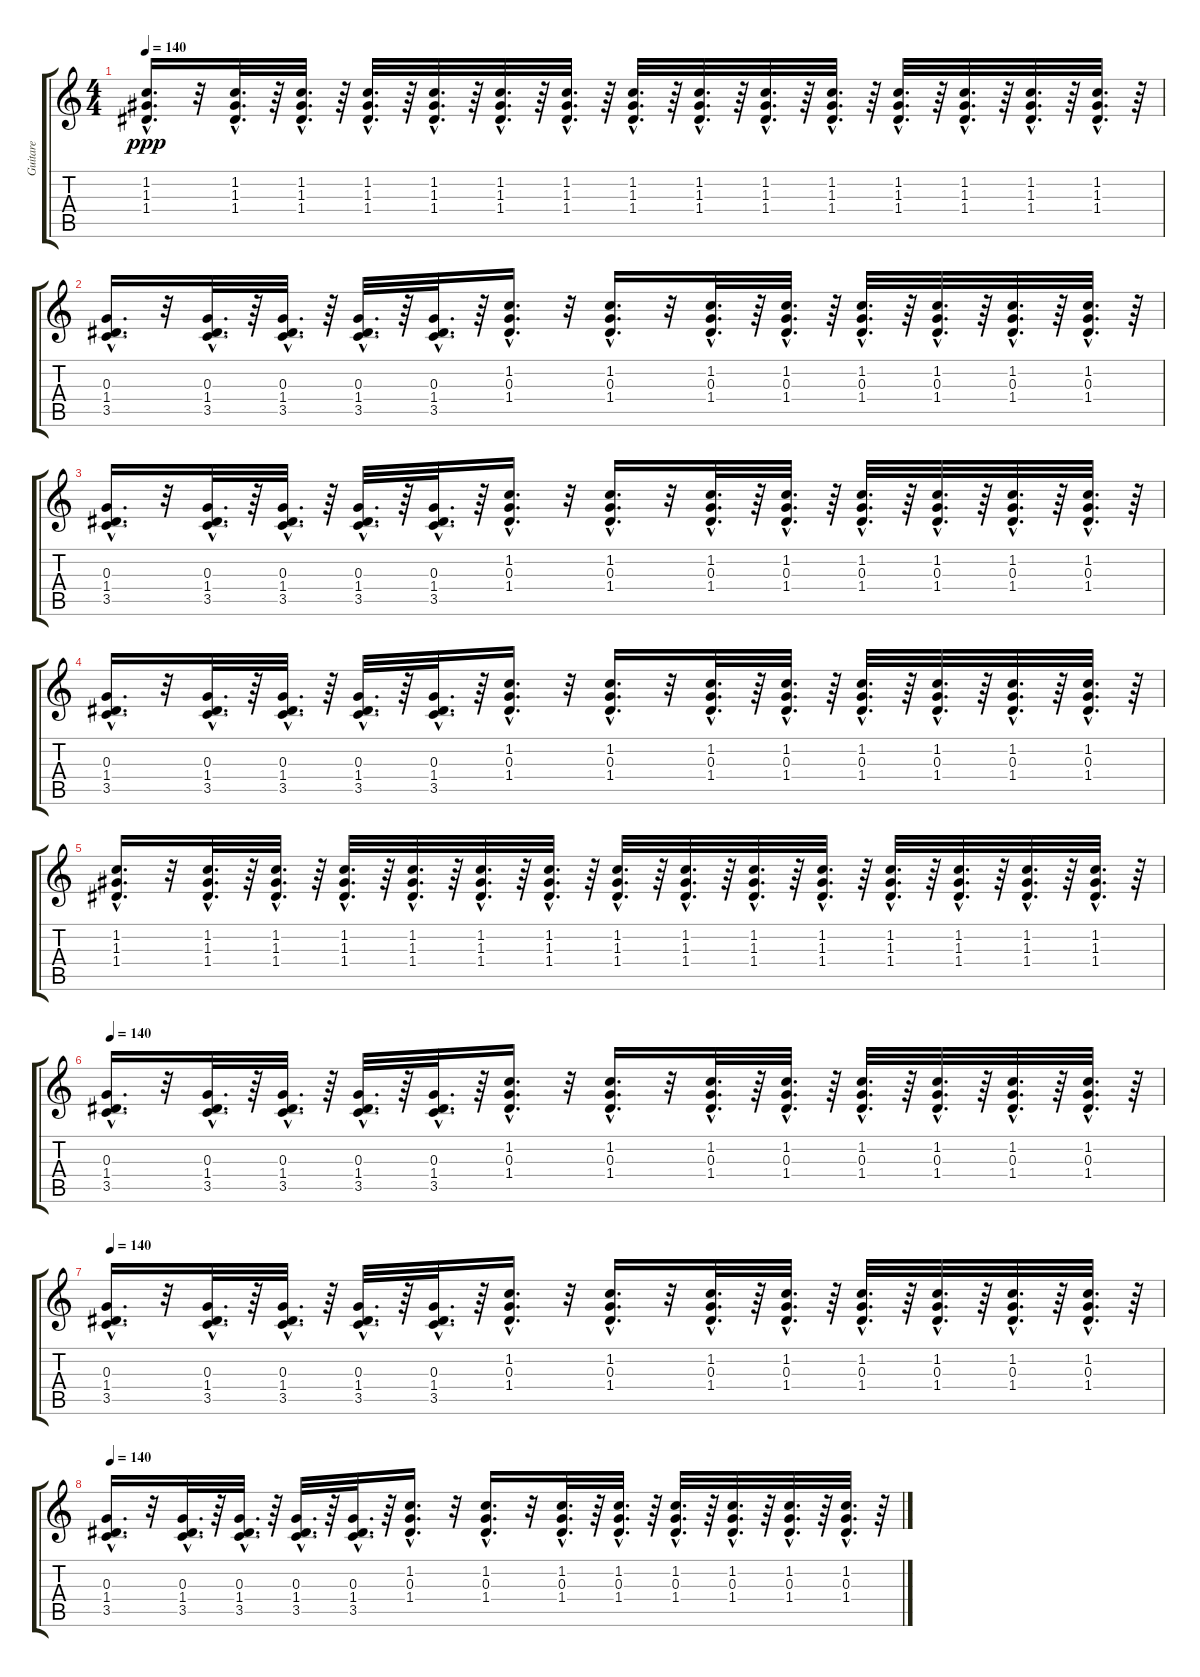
\track ("Guitare" "Guitare") {instrument acousticguitarnylon}
\staff {score tabs}
\tuning (E4 B3 G3 D3 A2 E2) {hide}
\ts (4 4)
\tempo 140
\clef g2
\ks c
(1.2{hac} 1.3{hac} 1.4{hac}).16{d dy ppp} r.32 (1.2{hac} 1.3{hac} 1.4{hac}).32{d} r.64 (1.2{hac} 1.3{hac} 1.4{hac}).32{d} r.64 (1.2{hac} 1.3{hac} 1.4{hac}).32{d} r.64 (1.2{hac} 1.3{hac} 1.4{hac}).32{d} r.64 (1.2{hac} 1.3{hac} 1.4{hac}).32{d} r.64 (1.2{hac} 1.3{hac} 1.4{hac}).32{d} r.64 (1.2{hac} 1.3{hac} 1.4{hac}).32{d} r.64 (1.2{hac} 1.3{hac} 1.4{hac}).32{d} r.64 (1.2{hac} 1.3{hac} 1.4{hac}).32{d} r.64 (1.2{hac} 1.3{hac} 1.4{hac}).32{d} r.64 (1.2{hac} 1.3{hac} 1.4{hac}).32{d} r.64 (1.2{hac} 1.3{hac} 1.4{hac}).32{d} r.64 (1.2{hac} 1.3{hac} 1.4{hac}).32{d} r.64 (1.2{hac} 1.3{hac} 1.4{hac}).32{d} r.64 |
(0.3{hac} 1.4{hac} 3.5{hac}).16{d} r.32 (0.3{hac} 1.4{hac} 3.5{hac}).32{d} r.64 (0.3{hac} 1.4{hac} 3.5{hac}).32{d} r.64 (0.3{hac} 1.4{hac} 3.5{hac}).32{d} r.64 (0.3{hac} 1.4{hac} 3.5{hac}).32{d} r.64 (1.2{hac} 0.3{hac} 1.4{hac}).16{d} r.32 (1.2{hac} 0.3{hac} 1.4{hac}).16{d} r.32 (1.2{hac} 0.3{hac} 1.4{hac}).32{d} r.64 (1.2{hac} 0.3{hac} 1.4{hac}).32{d} r.64 (1.2{hac} 0.3{hac} 1.4{hac}).32{d} r.64 (1.2{hac} 0.3{hac} 1.4{hac}).32{d} r.64 (1.2{hac} 0.3{hac} 1.4{hac}).32{d} r.64 (1.2{hac} 0.3{hac} 1.4{hac}).32{d} r.64 |
(0.3{hac} 1.4{hac} 3.5{hac}).16{d} r.32 (0.3{hac} 1.4{hac} 3.5{hac}).32{d} r.64 (0.3{hac} 1.4{hac} 3.5{hac}).32{d} r.64 (0.3{hac} 1.4{hac} 3.5{hac}).32{d} r.64 (0.3{hac} 1.4{hac} 3.5{hac}).32{d} r.64 (1.2{hac} 0.3{hac} 1.4{hac}).16{d} r.32 (1.2{hac} 0.3{hac} 1.4{hac}).16{d} r.32 (1.2{hac} 0.3{hac} 1.4{hac}).32{d} r.64 (1.2{hac} 0.3{hac} 1.4{hac}).32{d} r.64 (1.2{hac} 0.3{hac} 1.4{hac}).32{d} r.64 (1.2{hac} 0.3{hac} 1.4{hac}).32{d} r.64 (1.2{hac} 0.3{hac} 1.4{hac}).32{d} r.64 (1.2{hac} 0.3{hac} 1.4{hac}).32{d} r.64 |
(0.3{hac} 1.4{hac} 3.5{hac}).16{d} r.32 (0.3{hac} 1.4{hac} 3.5{hac}).32{d} r.64 (0.3{hac} 1.4{hac} 3.5{hac}).32{d} r.64 (0.3{hac} 1.4{hac} 3.5{hac}).32{d} r.64 (0.3{hac} 1.4{hac} 3.5{hac}).32{d} r.64 (1.2{hac} 0.3{hac} 1.4{hac}).16{d} r.32 (1.2{hac} 0.3{hac} 1.4{hac}).16{d} r.32 (1.2{hac} 0.3{hac} 1.4{hac}).32{d} r.64 (1.2{hac} 0.3{hac} 1.4{hac}).32{d} r.64 (1.2{hac} 0.3{hac} 1.4{hac}).32{d} r.64 (1.2{hac} 0.3{hac} 1.4{hac}).32{d} r.64 (1.2{hac} 0.3{hac} 1.4{hac}).32{d} r.64 (1.2{hac} 0.3{hac} 1.4{hac}).32{d} r.64 |
(1.2{hac} 1.3{hac} 1.4{hac}).16{d} r.32 (1.2{hac} 1.3{hac} 1.4{hac}).32{d} r.64 (1.2{hac} 1.3{hac} 1.4{hac}).32{d} r.64 (1.2{hac} 1.3{hac} 1.4{hac}).32{d} r.64 (1.2{hac} 1.3{hac} 1.4{hac}).32{d} r.64 (1.2{hac} 1.3{hac} 1.4{hac}).32{d} r.64 (1.2{hac} 1.3{hac} 1.4{hac}).32{d} r.64 (1.2{hac} 1.3{hac} 1.4{hac}).32{d} r.64 (1.2{hac} 1.3{hac} 1.4{hac}).32{d} r.64 (1.2{hac} 1.3{hac} 1.4{hac}).32{d} r.64 (1.2{hac} 1.3{hac} 1.4{hac}).32{d} r.64 (1.2{hac} 1.3{hac} 1.4{hac}).32{d} r.64 (1.2{hac} 1.3{hac} 1.4{hac}).32{d} r.64 (1.2{hac} 1.3{hac} 1.4{hac}).32{d} r.64 (1.2{hac} 1.3{hac} 1.4{hac}).32{d} r.64 |
\tempo 140
(0.3{hac} 1.4{hac} 3.5{hac}).16{d} r.32 (0.3{hac} 1.4{hac} 3.5{hac}).32{d} r.64 (0.3{hac} 1.4{hac} 3.5{hac}).32{d} r.64 (0.3{hac} 1.4{hac} 3.5{hac}).32{d} r.64 (0.3{hac} 1.4{hac} 3.5{hac}).32{d} r.64 (1.2{hac} 0.3{hac} 1.4{hac}).16{d} r.32 (1.2{hac} 0.3{hac} 1.4{hac}).16{d} r.32 (1.2{hac} 0.3{hac} 1.4{hac}).32{d} r.64 (1.2{hac} 0.3{hac} 1.4{hac}).32{d} r.64 (1.2{hac} 0.3{hac} 1.4{hac}).32{d} r.64 (1.2{hac} 0.3{hac} 1.4{hac}).32{d} r.64 (1.2{hac} 0.3{hac} 1.4{hac}).32{d} r.64 (1.2{hac} 0.3{hac} 1.4{hac}).32{d} r.64 |
\tempo 140
(0.3{hac} 1.4{hac} 3.5{hac}).16{d} r.32 (0.3{hac} 1.4{hac} 3.5{hac}).32{d} r.64 (0.3{hac} 1.4{hac} 3.5{hac}).32{d} r.64 (0.3{hac} 1.4{hac} 3.5{hac}).32{d} r.64 (0.3{hac} 1.4{hac} 3.5{hac}).32{d} r.64 (1.2{hac} 0.3{hac} 1.4{hac}).16{d} r.32 (1.2{hac} 0.3{hac} 1.4{hac}).16{d} r.32 (1.2{hac} 0.3{hac} 1.4{hac}).32{d} r.64 (1.2{hac} 0.3{hac} 1.4{hac}).32{d} r.64 (1.2{hac} 0.3{hac} 1.4{hac}).32{d} r.64 (1.2{hac} 0.3{hac} 1.4{hac}).32{d} r.64 (1.2{hac} 0.3{hac} 1.4{hac}).32{d} r.64 (1.2{hac} 0.3{hac} 1.4{hac}).32{d} r.64 |
\tempo 140
(0.3{hac} 1.4{hac} 3.5{hac}).16{d} r.32 (0.3{hac} 1.4{hac} 3.5{hac}).32{d} r.64 (0.3{hac} 1.4{hac} 3.5{hac}).32{d} r.64 (0.3{hac} 1.4{hac} 3.5{hac}).32{d} r.64 (0.3{hac} 1.4{hac} 3.5{hac}).32{d} r.64 (1.2{hac} 0.3{hac} 1.4{hac}).16{d} r.32 (1.2{hac} 0.3{hac} 1.4{hac}).16{d} r.32 (1.2{hac} 0.3{hac} 1.4{hac}).32{d} r.64 (1.2{hac} 0.3{hac} 1.4{hac}).32{d} r.64 (1.2{hac} 0.3{hac} 1.4{hac}).32{d} r.64 (1.2{hac} 0.3{hac} 1.4{hac}).32{d} r.64 (1.2{hac} 0.3{hac} 1.4{hac}).32{d} r.64 (1.2{hac} 0.3{hac} 1.4{hac}).32{d} r.64
